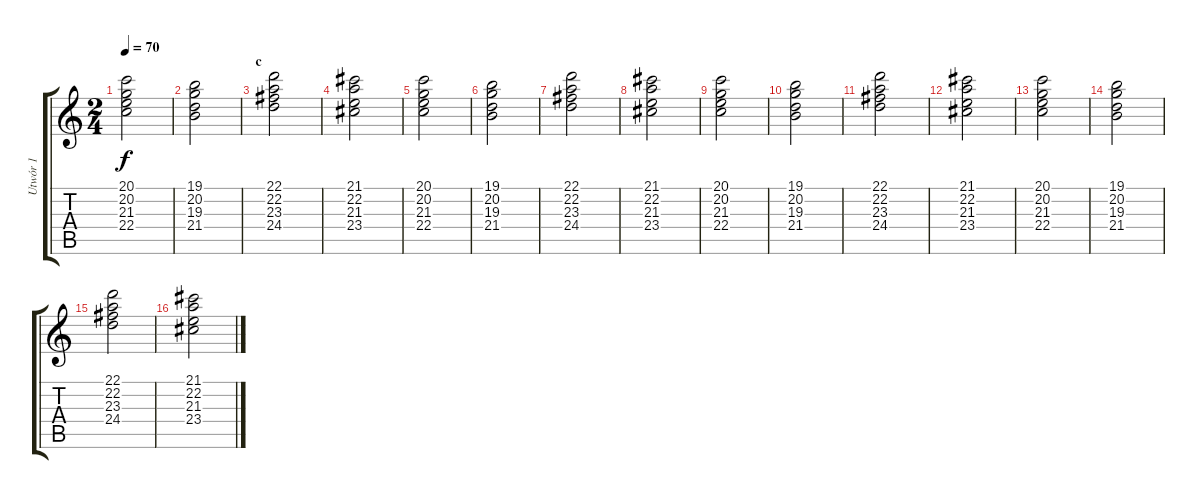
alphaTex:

\track ("Utwór 1" "Utwór 1") {instrument churchorgan}
\staff {score tabs}
\tuning (E4 B3 G3 D3 A2 E2) {hide}
\ts (2 4)
\tempo 70
\clef g2
\ks c
(20.1 20.2 21.3 22.4).2{dy f} |
(19.1 20.2 19.3 21.4).2 |
\section ("" "c")
(22.1 22.2 23.3 24.4).2 |
(21.1 22.2 21.3 23.4).2 |
(20.1 20.2 21.3 22.4).2 |
(19.1 20.2 19.3 21.4).2 |
(22.1 22.2 23.3 24.4).2 |
(21.1 22.2 21.3 23.4).2 |
(20.1 20.2 21.3 22.4).2 |
(19.1 20.2 19.3 21.4).2 |
(22.1 22.2 23.3 24.4).2 |
(21.1 22.2 21.3 23.4).2 |
(20.1 20.2 21.3 22.4).2 |
(19.1 20.2 19.3 21.4).2 |
(22.1 22.2 23.3 24.4).2 |
(21.1 22.2 21.3 23.4).2
